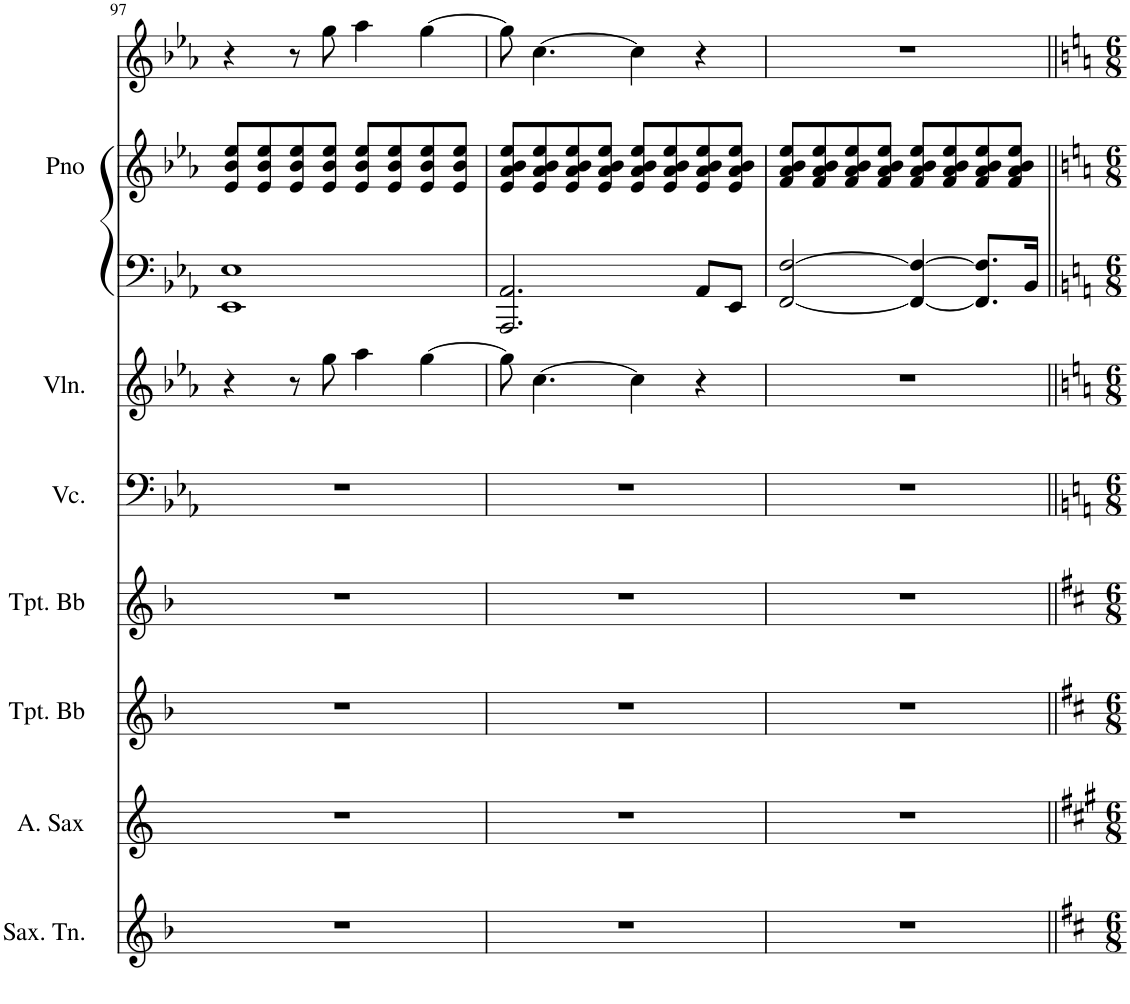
**kern	**kern	**kern	**kern	**kern	**kern	**kern	**kern	**kern
*part7	*part6	*part5	*part4	*part3	*part2	*part1	*part1	*part1
*staff9	*staff8	*staff7	*staff6	*staff5	*staff4	*staff3	*staff2	*staff1
*I"Saxofone Tenor	*I"Saxofone Alto	*I"Trompete Bb	*I"Trompete Bb	*I"Violoncelo	*I"Violino	*I"Piano	*	*
*I'Sax. Tn.	*	*I'Tpt. Bb	*I'Tpt. Bb	*I'Vc.	*I'Vln.	*I'Pno	*	*
!!LO:PB:g=z
*clefG2	*clefG2	*clefG2	*clefG2	*clefF4	*clefG2	*clefF4	*clefG2	*clefG2
*Trd8c14	*Trd5c9	*Trd1c2	*Trd1c2	*	*	*	*	*
*k[b-]	*k[]	*k[b-]	*k[b-]	*k[b-e-a-]	*k[b-e-a-]	*k[b-e-a-]	*k[b-e-a-]	*k[b-e-a-]
*M4/4	*M4/4	*M4/4	*M4/4	*M4/4	*M4/4	*M4/4	*M4/4	*M4/4
=97	=97	=97	=97	=97	=97	=97	=97	=97
1r	1r	1r	1r	1r	4r	1EE- 1E-	8e-/ 8b-/ 8ee-/L	4r
.	.	.	.	.	.	.	8e-/ 8b-/ 8ee-/	.
.	.	.	.	.	8r	.	8e-/ 8b-/ 8ee-/	8r
.	.	.	.	.	8gg\	.	8e-/ 8b-/ 8ee-/J	8gg\
.	.	.	.	.	4aa-\	.	8e-/ 8b-/ 8ee-/L	4aa-\
.	.	.	.	.	.	.	8e-/ 8b-/ 8ee-/	.
.	.	.	.	.	[4gg\	.	8e-/ 8b-/ 8ee-/	[4gg\
.	.	.	.	.	.	.	8e-/ 8b-/ 8ee-/J	.
=98	=98	=98	=98	=98	=98	=98	=98	=98
1r	1r	1r	1r	1r	8gg\]	2.AAA-/ 2.AA-/	8e-/ 8a-/ 8b-/ 8ee-/L	8gg\]
.	.	.	.	.	[4.cc\	.	8e-/ 8a-/ 8b-/ 8ee-/	[4.cc\
.	.	.	.	.	.	.	8e-/ 8a-/ 8b-/ 8ee-/	.
.	.	.	.	.	.	.	8e-/ 8a-/ 8b-/ 8ee-/J	.
.	.	.	.	.	4cc\]	.	8e-/ 8a-/ 8b-/ 8ee-/L	4cc\]
.	.	.	.	.	.	.	8e-/ 8a-/ 8b-/ 8ee-/	.
.	.	.	.	.	4r	8AA-/L	8e-/ 8a-/ 8b-/ 8ee-/	4r
.	.	.	.	.	.	8EE-/J	8e-/ 8a-/ 8b-/ 8ee-/J	.
=99	=99	=99	=99	=99	=99	=99	=99	=99
1r	1r	1r	1r	1r	1r	[2FF/ [2F/	8f/ 8a-/ 8b-/ 8ee-/L	1r
.	.	.	.	.	.	.	8f/ 8a-/ 8b-/ 8ee-/	.
.	.	.	.	.	.	.	8f/ 8a-/ 8b-/ 8ee-/	.
.	.	.	.	.	.	.	8f/ 8a-/ 8b-/ 8ee-/J	.
.	.	.	.	.	.	4FF/_ 4F/_	8f/ 8a-/ 8b-/ 8ee-/L	.
.	.	.	.	.	.	.	8f/ 8a-/ 8b-/ 8ee-/	.
.	.	.	.	.	.	8.FF/] 8.F/]L	8f/ 8a-/ 8b-/ 8ee-/	.
.	.	.	.	.	.	.	8f/ 8a-/ 8b-/ 8ee-/J	.
.	.	.	.	.	.	16BB-/Jk	.	.
=||	=||	=||	=||	=||	=||	=||	=||	=||
*-	*-	*-	*-	*-	*-	*-	*-	*-
